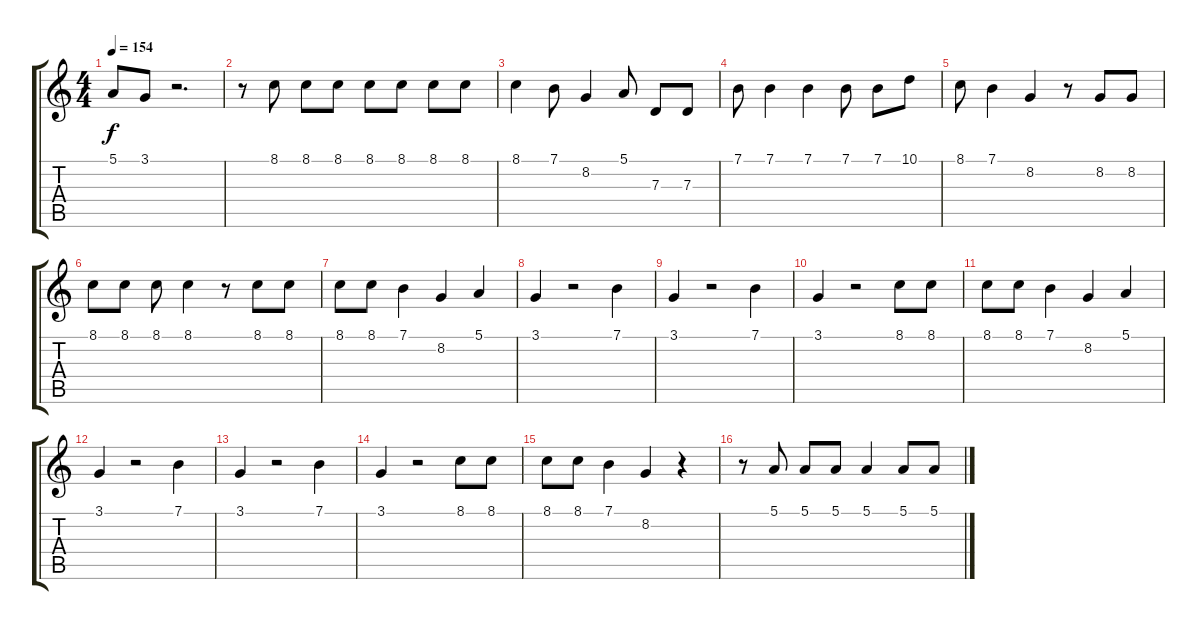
\track "" {instrument lead8bassandlead}
\staff {score tabs}
\tuning (E4 B3 G3 D3 A2 E2) {hide}
\ts (4 4)
\tempo 154
\clef g2
\ks c
5.1.8{dy f} 3.1.8 r.2{d} |
r.8 8.1.8 8.1.8 8.1.8 8.1.8 8.1.8 8.1.8 8.1.8 |
8.1.4 7.1.8 8.2.4 5.1.8 7.3.8 7.3.8 |
7.1.8 7.1.4 7.1.4 7.1.8 7.1.8 10.1.8 |
8.1.8 7.1.4 8.2.4 r.8 8.2.8 8.2.8 |
8.1.8 8.1.8 8.1.8 8.1.4 r.8 8.1.8 8.1.8 |
8.1.8 8.1.8 7.1.4 8.2.4 5.1.4 |
3.1.4 r.2 7.1.4 |
3.1.4 r.2 7.1.4 |
3.1.4 r.2 8.1.8 8.1.8 |
8.1.8 8.1.8 7.1.4 8.2.4 5.1.4 |
3.1.4 r.2 7.1.4 |
3.1.4 r.2 7.1.4 |
3.1.4 r.2 8.1.8 8.1.8 |
8.1.8 8.1.8 7.1.4 8.2.4 r.4 |
r.8 5.1.8 5.1.8 5.1.8 5.1.4 5.1.8 5.1.8
